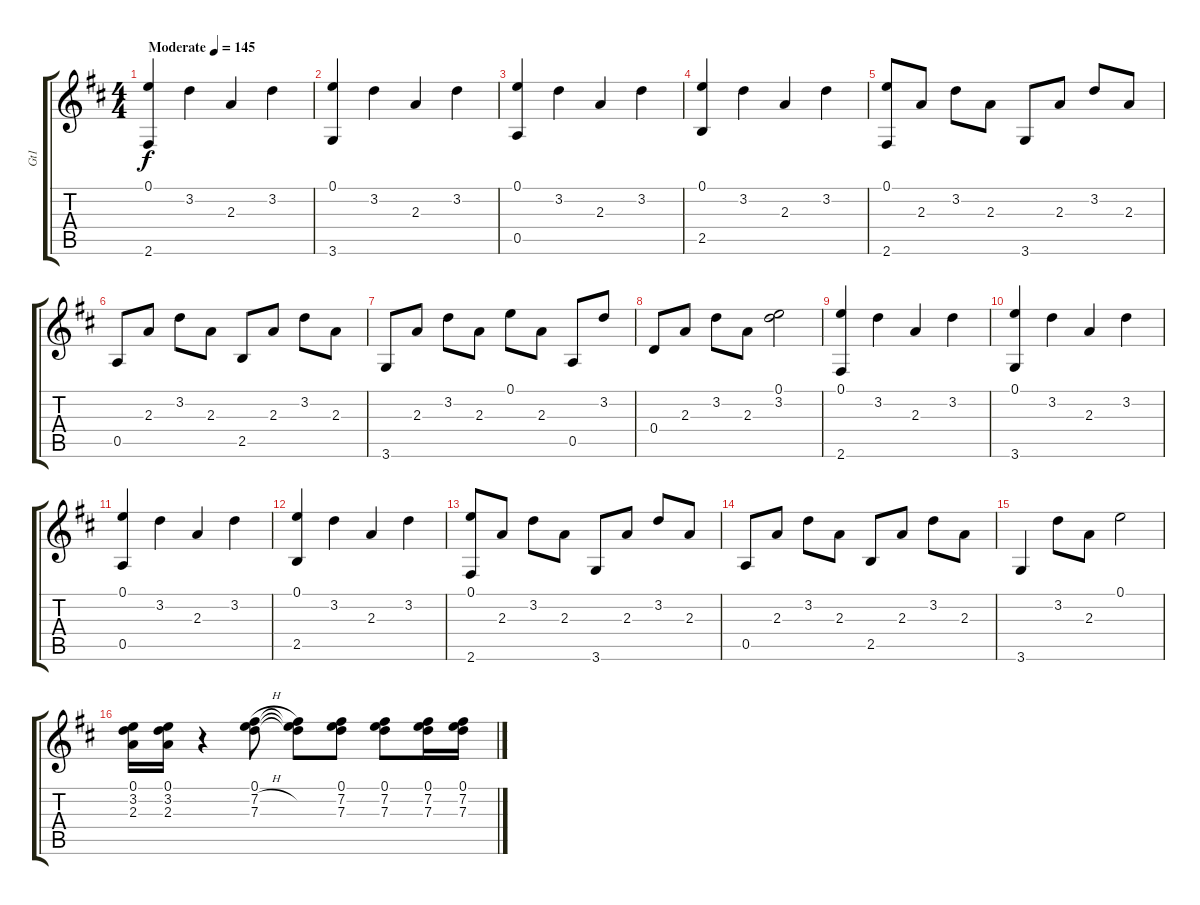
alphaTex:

\track ("       Gt1          " "       Gt1") {instrument overdrivenguitar}
\staff {score tabs}
\tuning (E4 B3 G3 D3 A2 E2) {hide}
\ts (4 4)
\tempo (145 "Moderate")
\clef g2
\ks d
(0.1 2.6).4{dy f instrument overdrivenguitar} 3.2.4 2.3.4 3.2.4 |
(0.1 3.6).4 3.2.4 2.3.4 3.2.4 |
(0.1 0.5).4 3.2.4 2.3.4 3.2.4 |
(0.1 2.5).4 3.2.4 2.3.4 3.2.4 |
(0.1 2.6).8 2.3.8 3.2.8 2.3.8 3.6.8 2.3.8 3.2.8{beam Up} 2.3.8{beam Up} |
0.5.8 2.3.8 3.2.8 2.3.8 2.5.8 2.3.8 3.2.8 2.3.8 |
3.6.8 2.3.8 3.2.8 2.3.8 0.1.8 2.3.8 0.5.8 3.2.8 |
0.4.8 2.3.8 3.2.8 2.3.8 (0.1 3.2).2 |
(0.1 2.6).4 3.2.4 2.3.4 3.2.4 |
(0.1 3.6).4 3.2.4 2.3.4 3.2.4 |
(0.1 0.5).4 3.2.4 2.3.4 3.2.4 |
(0.1 2.5).4 3.2.4 2.3.4 3.2.4 |
(0.1 2.6).8 2.3.8 3.2.8 2.3.8 3.6.8 2.3.8 3.2.8{beam Up} 2.3.8{beam Up} |
0.5.8 2.3.8 3.2.8 2.3.8 2.5.8 2.3.8 3.2.8 2.3.8 |
3.6.4 3.2.8 2.3.8 0.1.2 |
(0.1 3.2 2.3).16{beam Down} (0.1 3.2 2.3).16{beam Down} r.4 (0.1 7.2{h} 7.3).8 (0.1{t} 7.2{t} 7.3{t}).8 (0.1 7.2 7.3).8 (0.1 7.2 7.3).8 (0.1 7.2 7.3).16 (0.1 7.2 7.3).16
